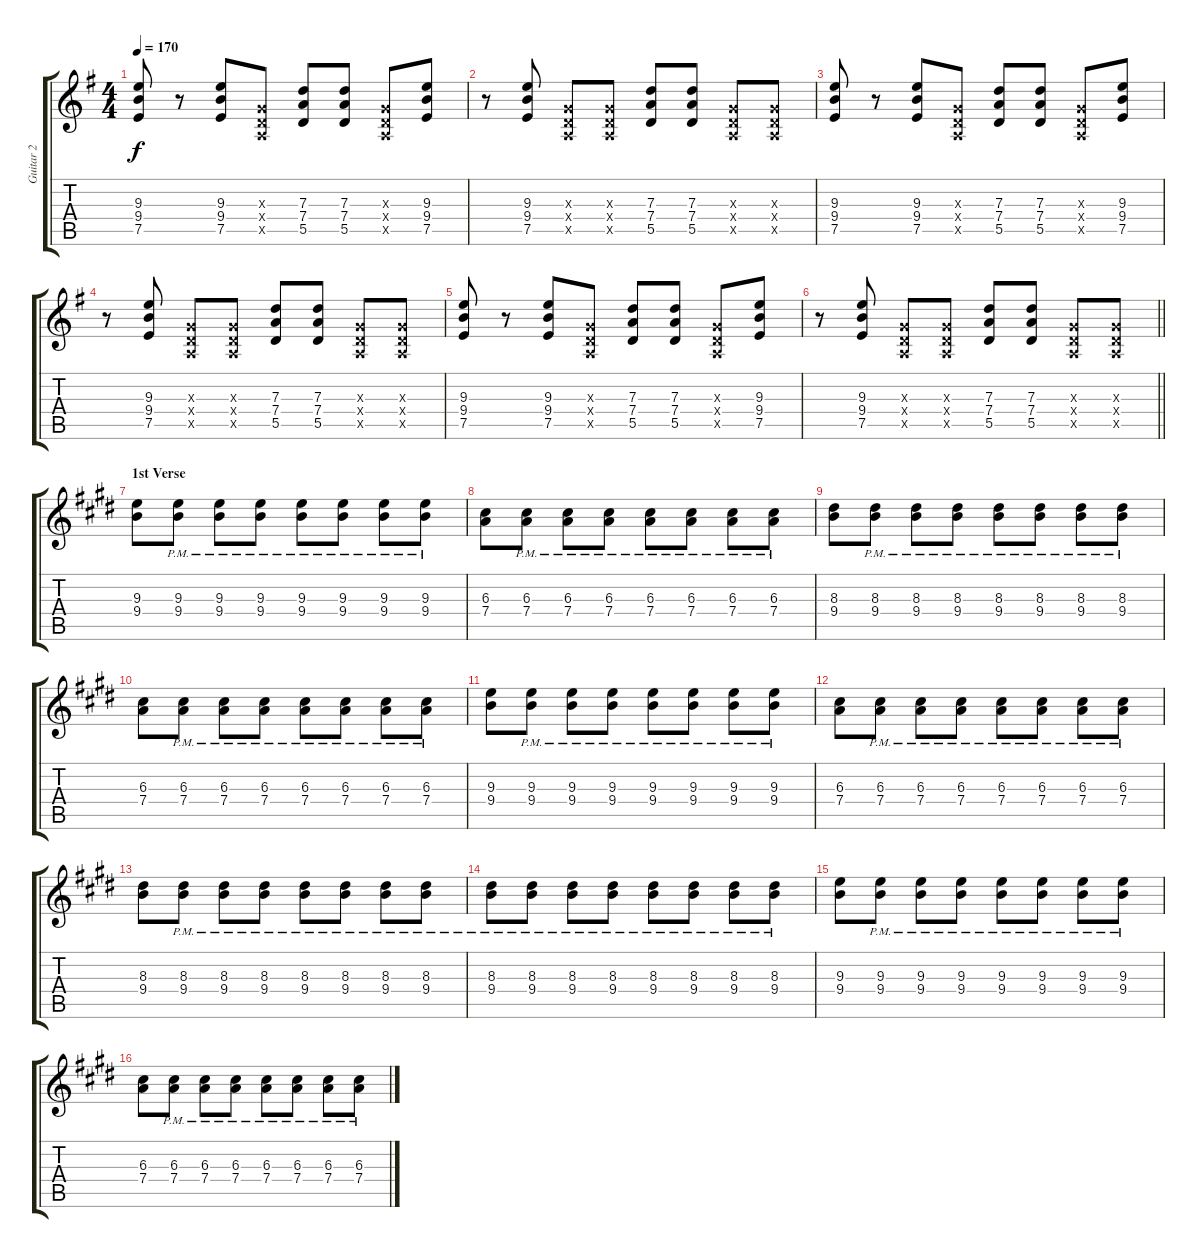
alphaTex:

\track ("Guitar 2" "Guitar 2") {instrument distortionguitar}
\staff {score tabs}
\tuning (E4 B3 G3 D3 A2 E2) {hide}
\ts (4 4)
\tempo 170
\clef g2
\ks eminor
(9.3 9.4 7.5).8{dy f} r.8 (9.3 9.4 7.5).8 (0.3{x} 0.4{x} 0.5{x}).8 (7.3 7.4 5.5).8 (7.3 7.4 5.5).8 (0.3{x} 0.4{x} 0.5{x}).8 (9.3 9.4 7.5).8 |
r.8 (9.3 9.4 7.5).8 (0.3{x} 0.4{x} 0.5{x}).8 (0.3{x} 0.4{x} 0.5{x}).8 (7.3 7.4 5.5).8 (7.3 7.4 5.5).8 (0.3{x} 0.4{x} 0.5{x}).8 (0.3{x} 0.4{x} 0.5{x}).8 |
(9.3 9.4 7.5).8 r.8 (9.3 9.4 7.5).8 (0.3{x} 0.4{x} 0.5{x}).8 (7.3 7.4 5.5).8 (7.3 7.4 5.5).8 (0.3{x} 0.4{x} 0.5{x}).8 (9.3 9.4 7.5).8 |
r.8 (9.3 9.4 7.5).8 (0.3{x} 0.4{x} 0.5{x}).8 (0.3{x} 0.4{x} 0.5{x}).8 (7.3 7.4 5.5).8 (7.3 7.4 5.5).8 (0.3{x} 0.4{x} 0.5{x}).8 (0.3{x} 0.4{x} 0.5{x}).8 |
(9.3 9.4 7.5).8 r.8 (9.3 9.4 7.5).8 (0.3{x} 0.4{x} 0.5{x}).8 (7.3 7.4 5.5).8 (7.3 7.4 5.5).8 (0.3{x} 0.4{x} 0.5{x}).8 (9.3 9.4 7.5).8 |
\barLineRight lightlight
r.8 (9.3 9.4 7.5).8 (0.3{x} 0.4{x} 0.5{x}).8 (0.3{x} 0.4{x} 0.5{x}).8 (7.3 7.4 5.5).8 (7.3 7.4 5.5).8 (0.3{x} 0.4{x} 0.5{x}).8 (0.3{x} 0.4{x} 0.5{x}).8 |
\section ("" "1st Verse")
\ks e
(9.3 9.4).8 (9.3{pm} 9.4{pm}).8 (9.3{pm} 9.4{pm}).8 (9.3{pm} 9.4{pm}).8 (9.3{pm} 9.4{pm}).8 (9.3{pm} 9.4{pm}).8 (9.3{pm} 9.4{pm}).8 (9.3{pm} 9.4{pm}).8 |
(6.3 7.4).8 (6.3{pm} 7.4{pm}).8 (6.3{pm} 7.4{pm}).8 (6.3{pm} 7.4{pm}).8 (6.3{pm} 7.4{pm}).8 (6.3{pm} 7.4{pm}).8 (6.3{pm} 7.4{pm}).8 (6.3{pm} 7.4{pm}).8 |
(8.3 9.4).8 (8.3{pm} 9.4{pm}).8 (8.3{pm} 9.4{pm}).8 (8.3{pm} 9.4{pm}).8 (8.3{pm} 9.4{pm}).8 (8.3{pm} 9.4{pm}).8 (8.3{pm} 9.4{pm}).8 (8.3{pm} 9.4{pm}).8 |
(6.3 7.4).8 (6.3{pm} 7.4{pm}).8 (6.3{pm} 7.4{pm}).8 (6.3{pm} 7.4{pm}).8 (6.3{pm} 7.4{pm}).8 (6.3{pm} 7.4{pm}).8 (6.3{pm} 7.4{pm}).8 (6.3{pm} 7.4{pm}).8 |
(9.3 9.4).8 (9.3{pm} 9.4{pm}).8 (9.3{pm} 9.4{pm}).8 (9.3{pm} 9.4{pm}).8 (9.3{pm} 9.4{pm}).8 (9.3{pm} 9.4{pm}).8 (9.3{pm} 9.4{pm}).8 (9.3{pm} 9.4{pm}).8 |
(6.3 7.4).8 (6.3{pm} 7.4{pm}).8 (6.3{pm} 7.4{pm}).8 (6.3{pm} 7.4{pm}).8 (6.3{pm} 7.4{pm}).8 (6.3{pm} 7.4{pm}).8 (6.3{pm} 7.4{pm}).8 (6.3{pm} 7.4{pm}).8 |
(8.3 9.4).8 (8.3{pm} 9.4{pm}).8 (8.3{pm} 9.4{pm}).8 (8.3{pm} 9.4{pm}).8 (8.3{pm} 9.4{pm}).8 (8.3{pm} 9.4{pm}).8 (8.3{pm} 9.4{pm}).8 (8.3{pm} 9.4{pm}).8 |
(8.3{pm} 9.4{pm}).8 (8.3{pm} 9.4{pm}).8 (8.3{pm} 9.4{pm}).8 (8.3{pm} 9.4{pm}).8 (8.3{pm} 9.4{pm}).8 (8.3{pm} 9.4{pm}).8 (8.3{pm} 9.4{pm}).8 (8.3{pm} 9.4{pm}).8 |
(9.3 9.4).8 (9.3{pm} 9.4{pm}).8 (9.3{pm} 9.4{pm}).8 (9.3{pm} 9.4{pm}).8 (9.3{pm} 9.4{pm}).8 (9.3{pm} 9.4{pm}).8 (9.3{pm} 9.4{pm}).8 (9.3{pm} 9.4{pm}).8 |
(6.3 7.4).8 (6.3{pm} 7.4{pm}).8 (6.3{pm} 7.4{pm}).8 (6.3{pm} 7.4{pm}).8 (6.3{pm} 7.4{pm}).8 (6.3{pm} 7.4{pm}).8 (6.3{pm} 7.4{pm}).8 (6.3{pm} 7.4{pm}).8
